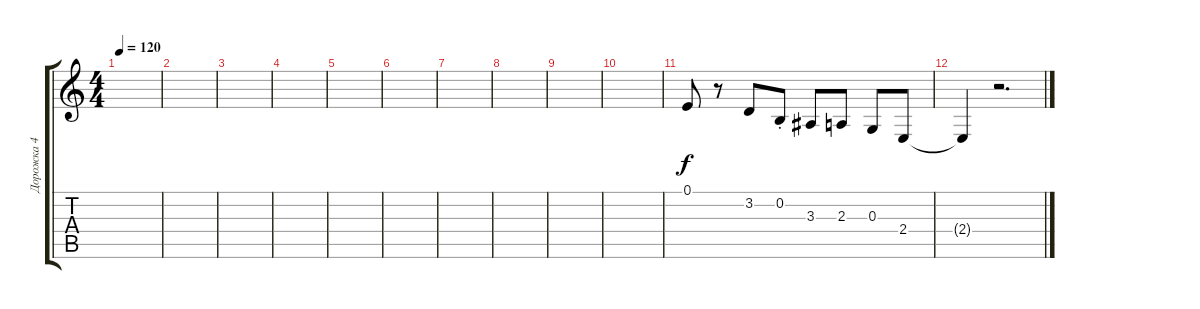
\track ("Дорожка 4" "Дорожка 4") {instrument trombone}
\staff {score tabs}
\tuning (E4 B3 G3 D3 A2 E2) {hide}
\ts (4 4)
\tempo 120
\clef g2
\ks c
|
|
|
|
|
|
|
|
|
|
0.1.8 r.8 3.2.8 0.2{st}.8 3.3.8 2.3.8 0.3.8 2.4.8 |
2.4{t}.4 r.2{d}
